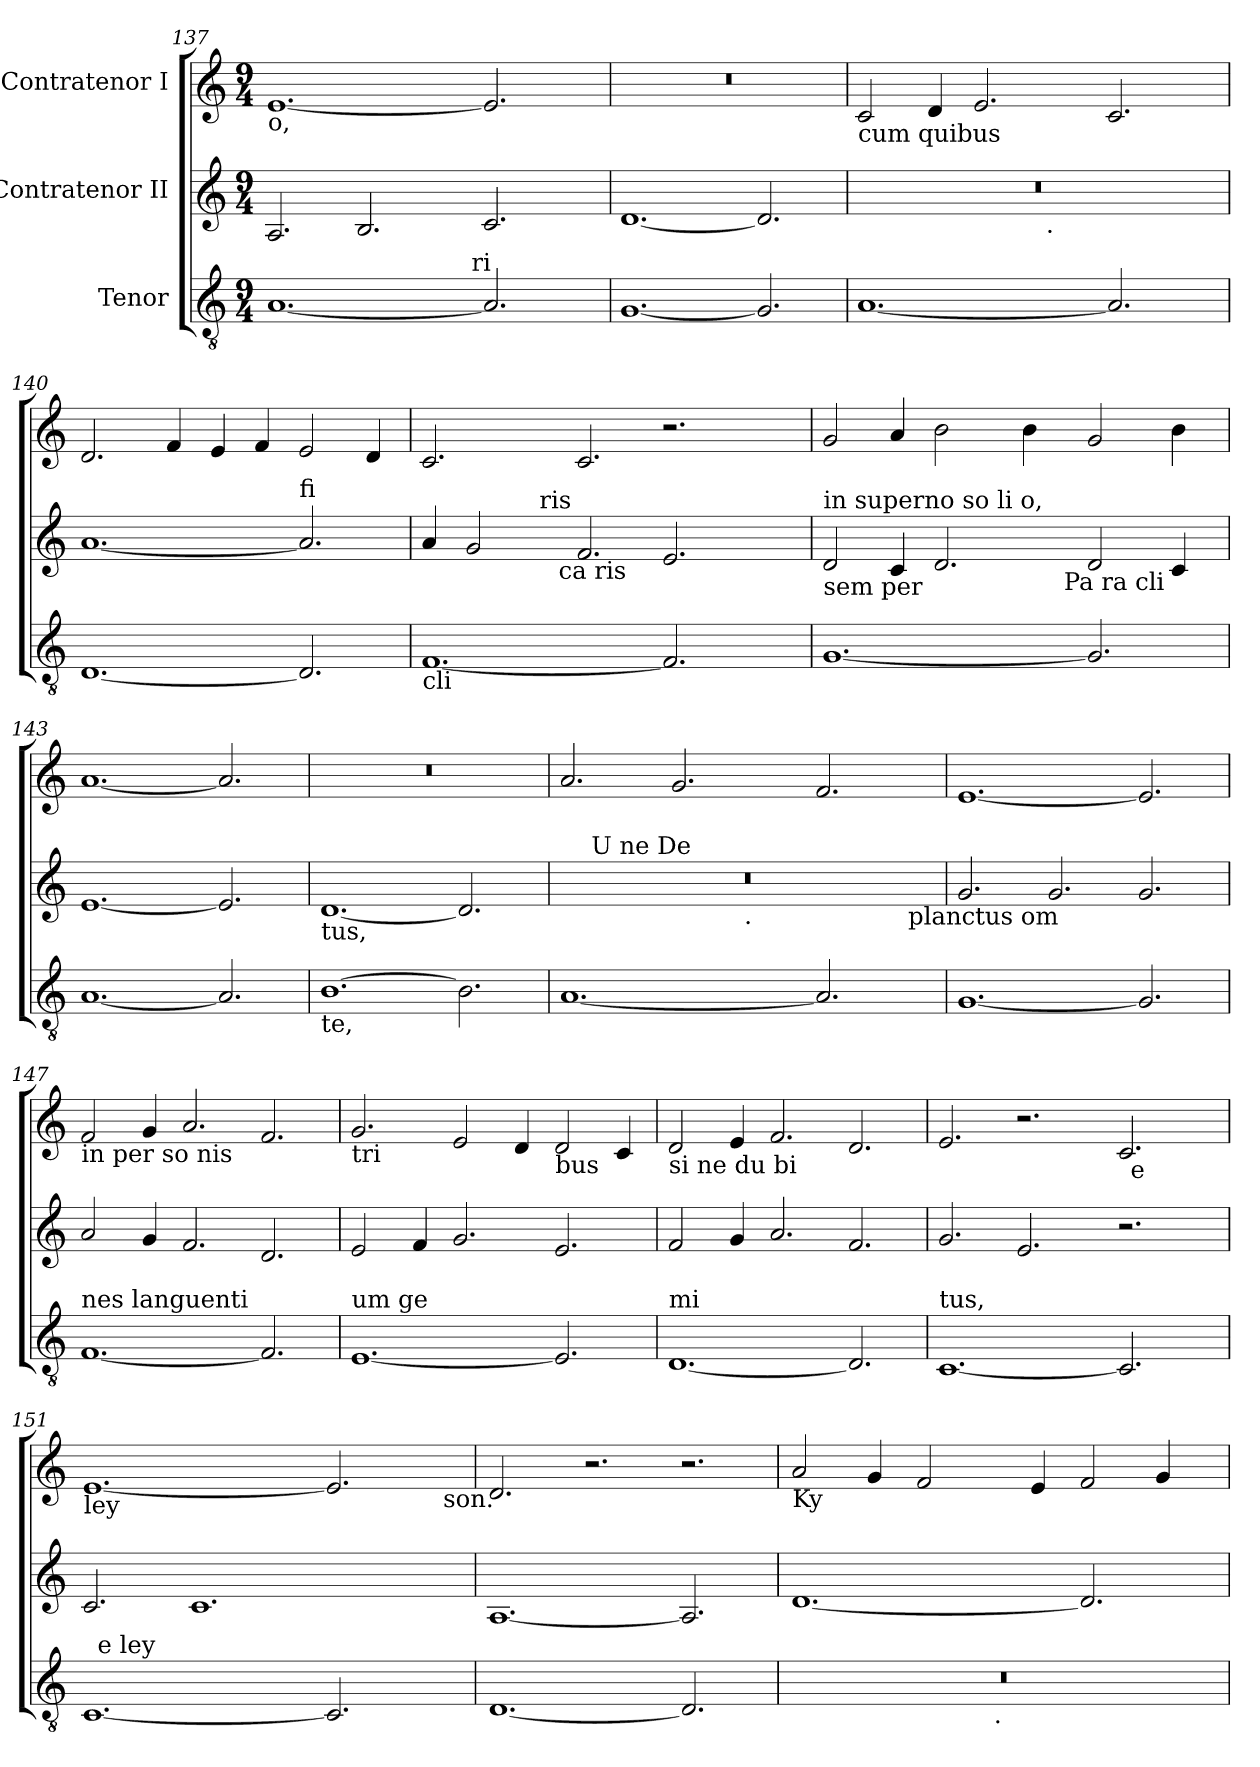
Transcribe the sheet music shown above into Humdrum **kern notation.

**kern	**kern	**kern
*part3	*part2	*part1
*staff3	*staff2	*staff1
*I"Tenor	*I"Contratenor II	*I"Contratenor I
*clefGv2	*clefG2	*clefG2
*k[]	*k[]	*k[]
*C:	*C:	*C:
*M9/4	*M9/4	*M9/4
=137	=137	=137
!	!	!LO:TX:b:t=o,
!LO:TX:b:t=ra	!	!
!LO:TX:a:t=Spi	!	!
*^	*	*
[<1.A	1ryy	2.A/	[<1.e
.	.	2.B/	.
.	4...ryy	.	.
!	!LO:TX:a:t=ri	!	!
.	2ryy	.	.
2.A/]	.	2.c/	2.e/]
.	4ryy	.	.
.	32ryy	.	.
=138	=138	=138	=138
!LO:TX:a:t=tus,	!	!	!
*v	*v	*	*
[<1.G	[<1.d	4%9r
2.G/]	2.d/]	.
=139	=139	=139
!	!	!LO:TX:b:t=cum quibus
*	*^	*
[<1.A	4%9r	1ryy	2c/
.	.	.	4d/
.	.	.	2.e/
.	.	16.ryy	.
!	!	!LO:TX:b:t=.	!
.	.	1ryy	.
2.A/]	.	.	2.c/
.	.	8ryy	.
.	.	32ryy	.
!!LO:LB:g=z
=140	=140	=140	=140
!	!LO:TX:a:t=glo ri	!	!
!	!LO:TX:b:t=Qui	!	!
*	*v	*v	*
[<1.D	[<1.a	2.d/
.	.	4f/
.	.	4e/
.	.	4f/
!	!LO:TX:a:t=fi	!
2.D/]	2.a/]	2e/
.	.	4d/
=141	=141	=141
!	!LO:TX:a:t=ca	!
!	!LO:TX:b:t=vo	!
!LO:TX:b:t=cli	!	!
*	*^	*
*	*	*^	*
[<1.F	4a/	2ryy	2ryy	2.c/
.	2g/	.	.	.
.	.	8ryy	8.ryy	.
!	!	!LO:TX:a:t=ris	!	!
.	.	1ryy	.	.
!	!	!	!LO:TX:b:t=ca ris	!
.	.	.	1ryy	.
.	2.f/	.	.	2.c/
2.F/]	2.e/	.	.	2.r
.	.	2ryy	.	.
.	.	.	2ryy	.
.	.	8ryy	.	.
.	.	.	16ryy	.
=142	=142	=142	=142	=142
!	!LO:TX:a:t=in superno so li o,	!	!	!
!	!LO:TX:b:t=sem per	!	!	!
*	*	*v	*v	*
[<1.G	2d/	1ryy	2g/
.	4c/	.	4a/
.	2.d/	.	2b\
.	.	4ryy	.
.	.	8ryy	4b\
.	.	32ryy	.
!	!	!LO:TX:b:t=Pa ra cli	!
.	.	2ryy	.
2.G/]	2d/	.	2g/
.	.	4ryy	.
.	4c/	.	4b\
.	.	16.ryy	.
*	*v	*v	*
=143	=143	=143
[<1.A	[<1.e	[<1.a
2.A/]	2.e/]	2.a/]
=144	=144	=144
!	!LO:TX:b:t=tus,	!
!LO:TX:b:t=te,	!	!
[>1.B	[<1.d	4%9r
2.B\]	2.d/]	.
=145	=145	=145
*	*^	*
*	*	*^	*
[<1.A	4%9r	8ryy	1ryy	2.a/
!	!	!LO:TX:a:t=U ne De	!	!
.	.	1ryy	.	.
.	.	.	.	2.g/
.	.	.	16.ryy	.
!	!	!	!LO:TX:b:t=.	!
.	.	.	1ryy	.
.	.	1ryy	.	.
2.A/]	.	.	.	2.f/
.	.	.	8ryy	.
!	!	!LO:TX:b:t=planctus om	!	!
.	.	8ryy	.	.
.	.	.	32ryy	.
=146	=146	=146	=146	=146
!	!LO:TX:a:t=us,	!	!	!
*	*v	*v	*v	*
[<1.G	2.g/	[<1.e
.	2.g/	.
2.G/]	2.g/	2.e/]
!!LO:PB:g=z
=147	=147	=147
!	!	!LO:TX:b:t=in per so nis
!LO:TX:a:t=nes languenti	!	!
[<1.F	2a/	2f/
.	4g/	4g/
.	2.f/	2.a/
2.F/]	2.d/	2.f/
=148	=148	=148
!	!	!LO:TX:b:t=tri
!LO:TX:a:t=um ge	!	!
[<1.E	2e/	2.g/
.	4f/	.
.	2.g/	2e/
.	.	4d/
!	!	!LO:TX:b:t=bus
2.E/]	2.e/	2d/
.	.	4c/
=149	=149	=149
!	!	!LO:TX:b:t=si ne du bi
!LO:TX:a:t=mi	!	!
[<1.D	2f/	2d/
.	4g/	4e/
.	2.a/	2.f/
2.D/]	2.f/	2.d/
=150	=150	=150
!	!	!LO:TX:b:t=o,
!LO:TX:a:t=tus,	!	!
*	*	*^
[<1.C	2.g/	2.e/	1ryy
.	2.e/	2.r	.
.	.	.	2ryy
2.C/]	2.r	2.c/	32ryy
!	!	!	!LO:TX:b:t=e
.	.	.	2ryy
.	.	.	8..ryy
=151	=151	=151	=151
!	!	!LO:TX:b:t=ley	!
*^	*	*	*
[<1.C	32ryy	2.c/	[<1.e	1ryy
!	!LO:TX:a:t=e ley	!	!	!
.	1ryy	.	.	.
.	.	1.c	.	.
.	.	.	.	1ryy
.	1ryy	.	.	.
2.C/]	.	.	2.e/]	.
.	.	.	.	8ryy
.	8..ryy	.	.	.
!	!	!	!	!LO:TX:b:t=son.
.	.	.	.	8ryy
=152	=152	=152	=152	=152
!LO:TX:a:t=son.	!	!	!	!
*v	*v	*	*v	*v
[<1.D	[<1.A	2.d/
.	.	2.r
2.D/]	2.A/]	2.r
=153	=153	=153
!	!	!LO:TX:b:t=Ky
*^	*	*
4%9r	1ryy	[<1.d	2a/
.	.	.	4g/
.	.	.	2f/
.	16.ryy	.	.
!	!LO:TX:b:t=.	!	!
.	1ryy	.	.
.	.	.	4e/
.	.	2.d/]	2f/
.	.	.	4g/
.	8ryy	.	.
.	32ryy	.	.
*v	*v	*	*
=	=	=
*-	*-	*-
